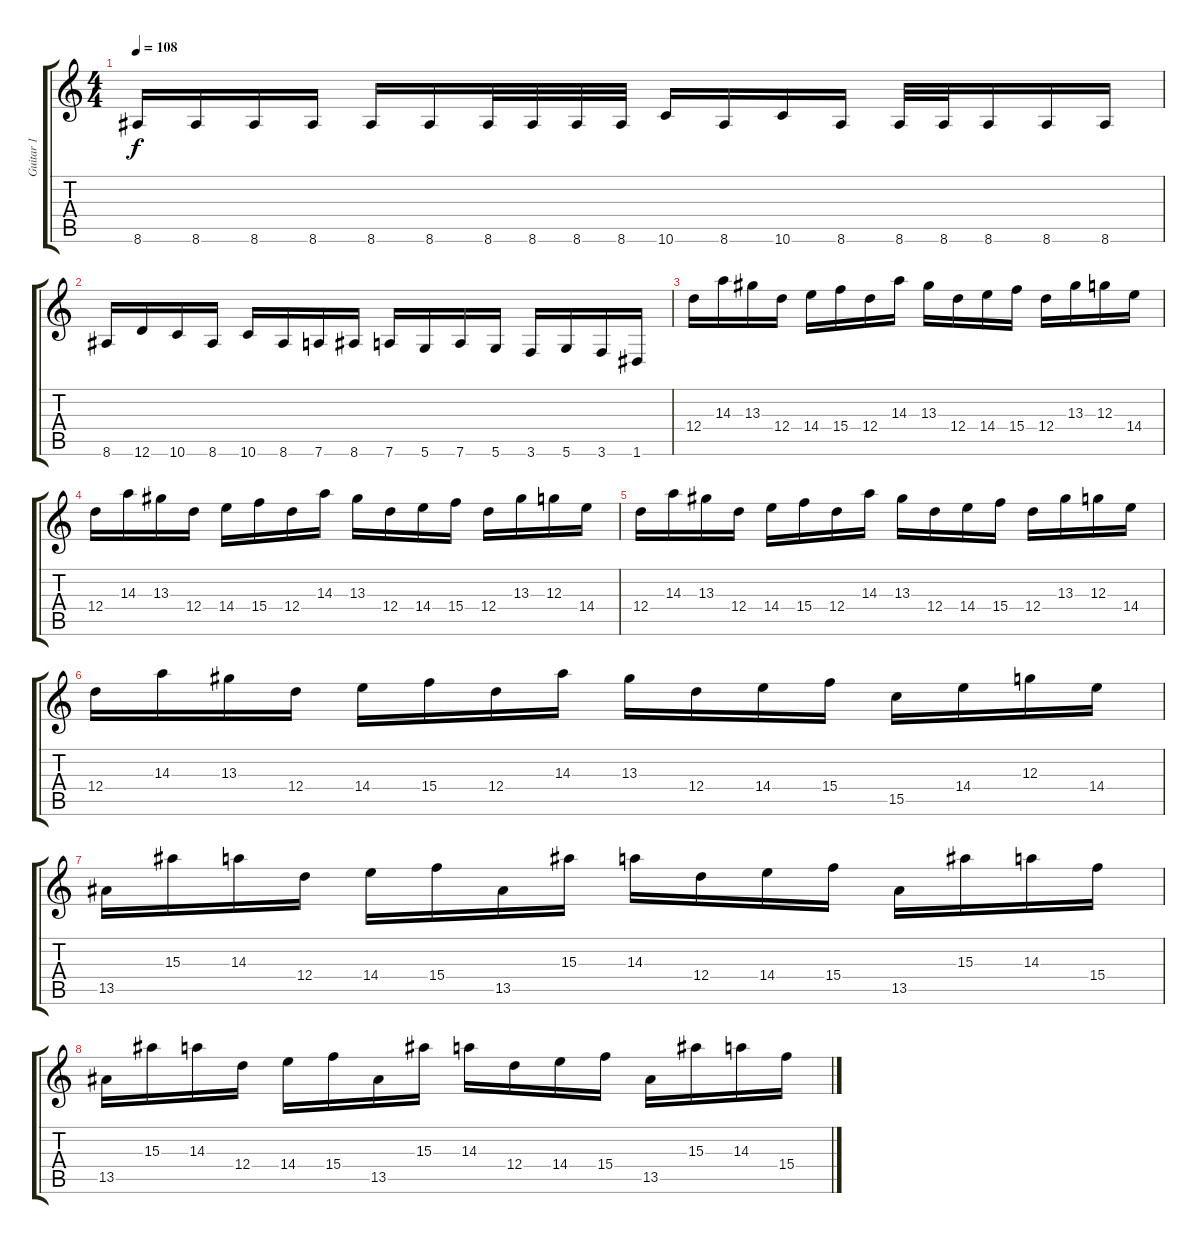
\track ("Guitar 1" "Guitar 1") {instrument overdrivenguitar}
\staff {score tabs}
\tuning (E4 B3 G3 D3 A2 D2) {hide}
\ts (4 4)
\tempo 108
\clef g2
\ks c
8.6.16{dy f} 8.6.16 8.6.16 8.6.16 8.6.16 8.6.16 8.6.32 8.6.32 8.6.32 8.6.32 10.6.16 8.6.16 10.6.16 8.6.16 8.6.32 8.6.32 8.6.16 8.6.16 8.6.16 |
8.6.16 12.6.16 10.6.16 8.6.16 10.6.16 8.6.16 7.6.16 8.6.16 7.6.16 5.6.16 7.6.16 5.6.16 3.6.16 5.6.16 3.6.16 1.6.16 |
12.4.16 14.3.16 13.3.16 12.4.16 14.4.16 15.4.16 12.4.16 14.3.16 13.3.16 12.4.16 14.4.16 15.4.16 12.4.16 13.3.16 12.3.16 14.4.16 |
12.4.16 14.3.16 13.3.16 12.4.16 14.4.16 15.4.16 12.4.16 14.3.16 13.3.16 12.4.16 14.4.16 15.4.16 12.4.16 13.3.16 12.3.16 14.4.16 |
12.4.16 14.3.16 13.3.16 12.4.16 14.4.16 15.4.16 12.4.16 14.3.16 13.3.16 12.4.16 14.4.16 15.4.16 12.4.16 13.3.16 12.3.16 14.4.16 |
12.4.16 14.3.16 13.3.16 12.4.16 14.4.16 15.4.16 12.4.16 14.3.16 13.3.16 12.4.16 14.4.16 15.4.16 15.5.16 14.4.16 12.3.16 14.4.16 |
13.5.16 15.3.16 14.3.16 12.4.16 14.4.16 15.4.16 13.5.16 15.3.16 14.3.16 12.4.16 14.4.16 15.4.16 13.5.16 15.3.16 14.3.16 15.4.16 |
13.5.16 15.3.16 14.3.16 12.4.16 14.4.16 15.4.16 13.5.16 15.3.16 14.3.16 12.4.16 14.4.16 15.4.16 13.5.16 15.3.16 14.3.16 15.4.16
